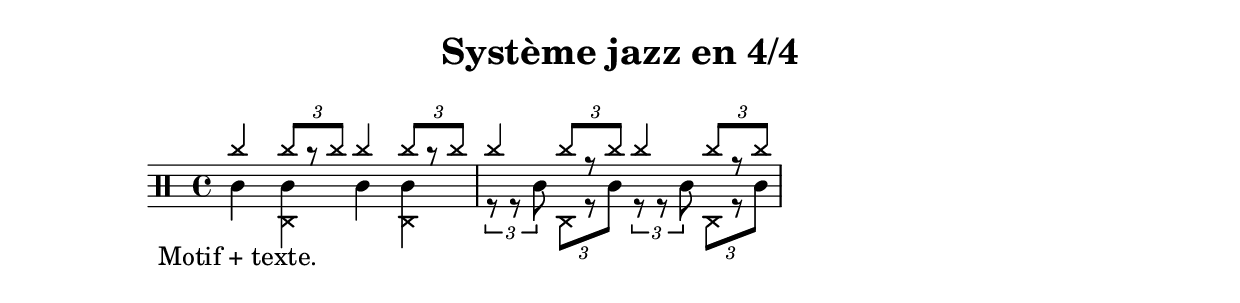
\version "2.22.1"
\language français
\include "../../0_drum_style_perso.ly"


\header {
  title = "Système jazz en 4/4"
  composer = " "
}


up = \drummode {

  % Mesure 1
  cymr4
  \tuplet 3/2 { cymr8 [r cymr] }
  cymr4
  \tuplet 3/2 { cymr8 [r cymr] }

  % Mesure 2
  cymr4
  \tuplet 3/2 { cymr8 [r cymr] }
  cymr4
  \tuplet 3/2 { cymr8 [r cymr] }
}

down = \drummode {
 
  % Mesure 1 
  sn4 <hhp sn> sn <hhp sn>

  % Mesure 2
  \tuplet 3/2 { r8 r sn }
  \tuplet 3/2 { hhp [r sn] }
  \tuplet 3/2 { r r sn }
  \tuplet 3/2 { hhp [r sn] }
}

\score {
  <<
		\new DrumStaff
	<<
	  \set DrumStaff.drumStyleTable = #(alist->hash-table mydrums)
	  \new DrumVoice { \voiceOne \up }
	  \new DrumVoice { \voiceTwo \down }
	>>
\addlyrics { "Motif + texte." }
  >>
}
